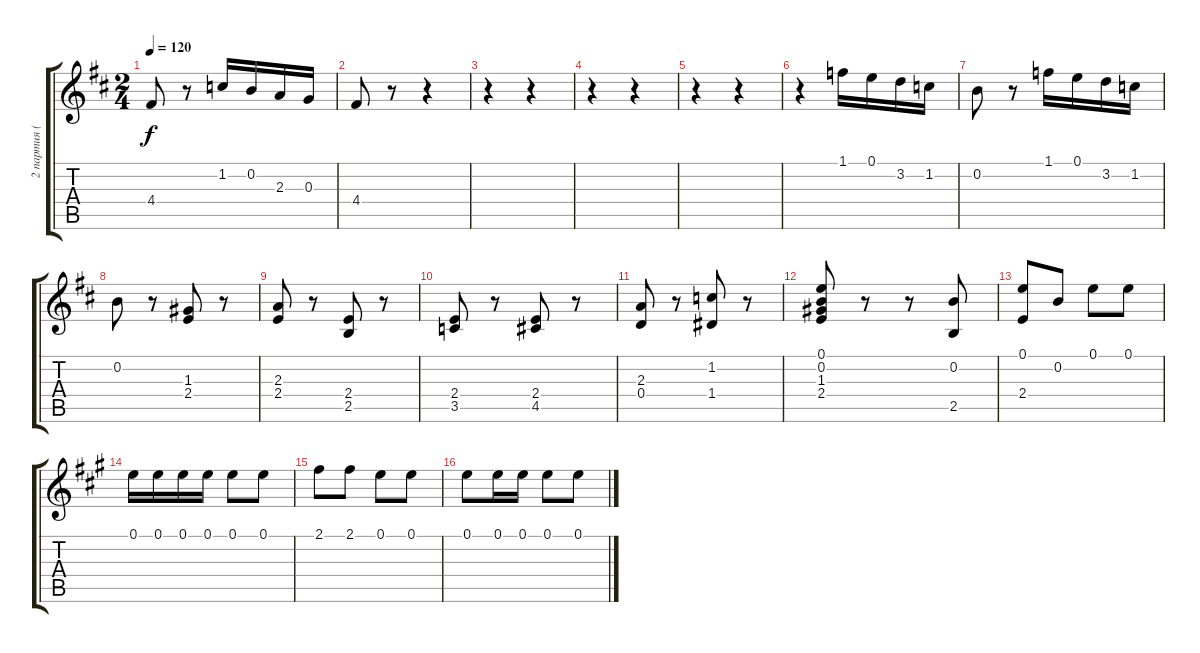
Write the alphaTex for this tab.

\track ("2 партия (Guitar 2)" "2 партия (") {instrument acousticguitarnylon}
\staff {score tabs}
\tuning (E4 B3 G3 D3 A2 E2) {hide}
\ts (2 4)
\tempo 120
\clef g2
\ks d
4.4.8{dy f} r.8 1.2.16 0.2.16 2.3.16 0.3.16 |
4.4.8 r.8 r.4 |
r.4 r.4 |
r.4 r.4 |
r.4 r.4 |
r.4 1.1.16 0.1.16 3.2.16 1.2.16 |
0.2.8 r.8 1.1.16 0.1.16 3.2.16 1.2.16 |
0.2.8 r.8 (1.3 2.4).8 r.8 |
(2.3 2.4).8 r.8 (2.4 2.5).8 r.8 |
(2.4 3.5).8 r.8 (2.4 4.5).8 r.8 |
(2.3 0.4).8 r.8 (1.2 1.4).8 r.8 |
(0.1 0.2 1.3 2.4).8 r.8 r.8 (0.2 2.5).8 |
(0.1 2.4).8 0.2.8 0.1.8 0.1.8 |
\ks a
0.1.16 0.1.16 0.1.16 0.1.16 0.1.8 0.1.8 |
2.1.8 2.1.8 0.1.8 0.1.8 |
0.1.8 0.1.16 0.1.16 0.1.8 0.1.8
